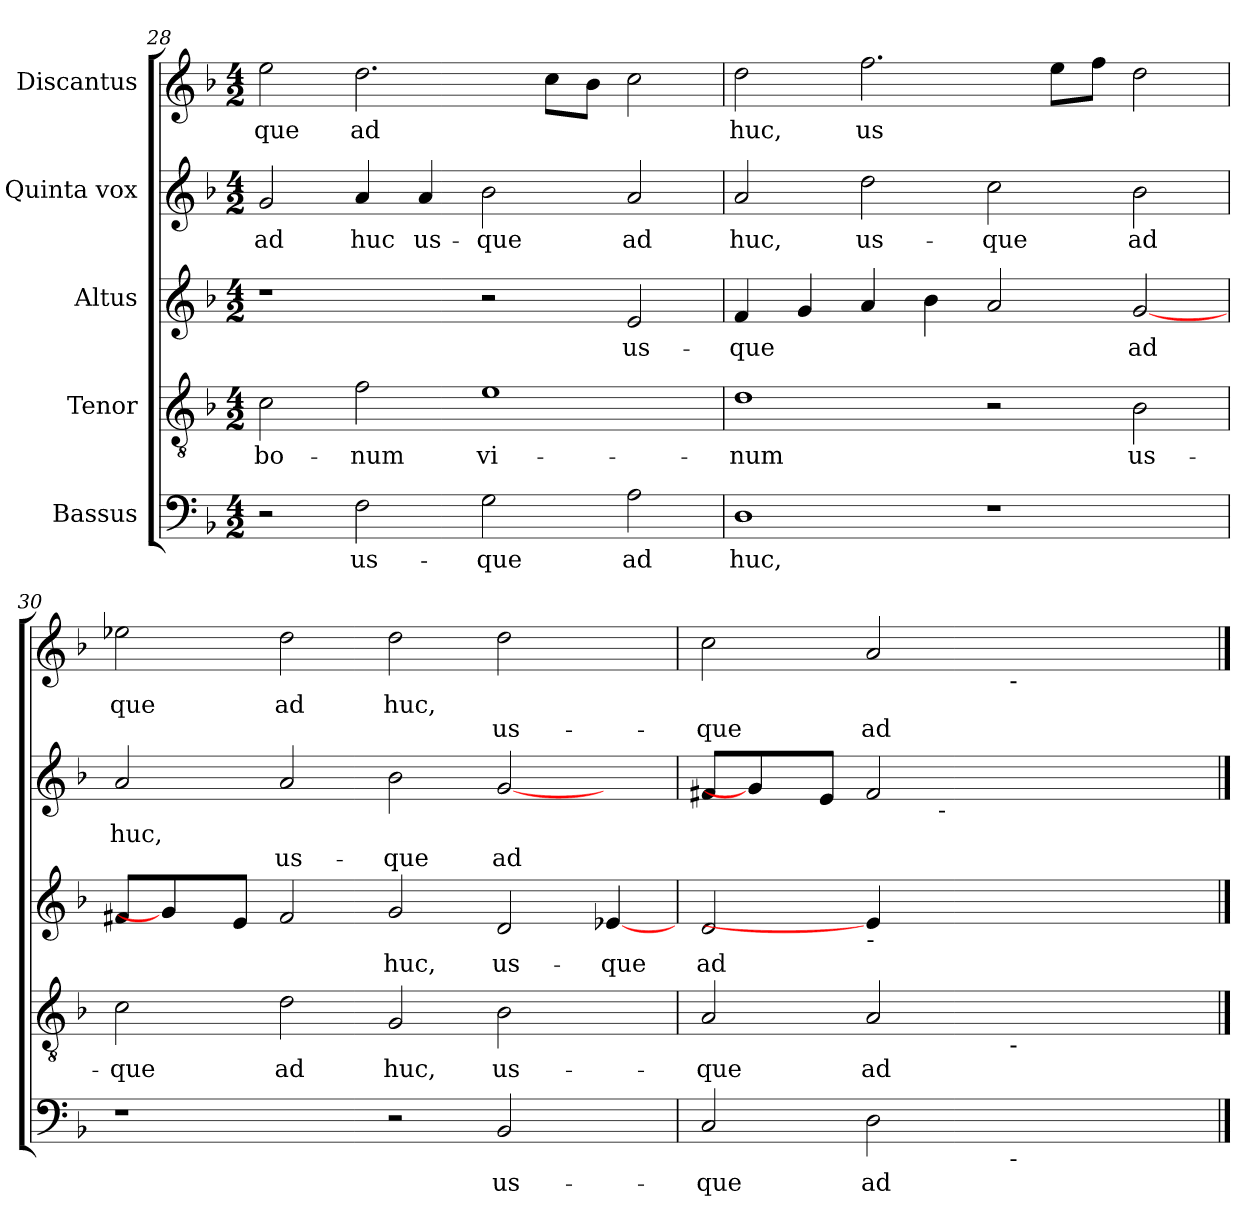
**kern	**text	**kern	**text	**kern	**text	**kern	**text	**text	**kern	**text	**text
*part5	*part5	*part4	*part4	*part3	*part3	*part2	*part2	*part2	*part1	*part1	*part1
*staff5	*staff5	*staff4	*staff4	*staff3	*staff3	*staff2	*staff2	*staff2	*staff1	*staff1	*staff1
*I"Bassus	*	*I"Tenor	*	*I"Altus	*	*I"Quinta vox	*	*	*I"Discantus	*	*
!!LO:LB:g=z
*clefF4	*	*clefGv2	*	*clefG2	*	*clefG2	*	*	*clefG2	*	*
*k[b-]	*	*k[b-]	*	*k[b-]	*	*k[b-]	*	*	*k[b-]	*	*
*F:	*	*F:	*	*F:	*	*F:	*	*	*F:	*	*
*M4/2	*	*M4/2	*	*M4/2	*	*M4/2	*	*	*M4/2	*	*
=28	=28	=28	=28	=28	=28	=28	=28	=28	=28	=28	=28
!	!	!	!LO:LY:b	!	!	!	!LO:LY:b	!	!	!LO:LY:b	!
2r	.	2c	bo-	1r	.	2g	ad	.	2ee	que	.
!	!LO:LY:b	!	!LO:LY:b	!	!	!	!LO:LY:b	!	!	!LO:LY:b	!
2F	us-	2f	-num	.	.	4a	huc	.	2.dd	ad	.
!	!	!	!	!	!	!	!LO:LY:b	!	!	!	!
.	.	.	.	.	.	4a	us-	.	.	.	.
!	!LO:LY:b	!	!LO:LY:b	!	!	!	!LO:LY:b	!	!	!	!
2G	-que	1e	vi-	2r	.	2b-	-que	.	.	.	.
.	.	.	.	.	.	.	.	.	8ccL	.	.
.	.	.	.	.	.	.	.	.	8b-J	.	.
!	!LO:LY:b	!	!	!	!LO:LY:b	!	!LO:LY:b	!	!	!	!
2A	ad	.	.	2e	us-	2a	ad	.	2cc	.	.
=29	=29	=29	=29	=29	=29	=29	=29	=29	=29	=29	=29
!	!LO:LY:b	!	!LO:LY:b	!	!LO:LY:b	!	!LO:LY:b	!	!	!LO:LY:b	!
1D	huc,	1d	-num	4f	-que	2a	huc,	.	2dd	huc,	.
.	.	.	.	4g	.	.	.	.	.	.	.
!	!	!	!	!	!	!	!LO:LY:b	!	!	!LO:LY:b	!
.	.	.	.	4a	.	2dd	us-	.	2.ff	us	.
.	.	.	.	4b-	.	.	.	.	.	.	.
!	!	!	!	!	!	!	!LO:LY:b	!	!	!	!
1r	.	2r	.	2a	.	2cc	-que	.	.	.	.
.	.	.	.	.	.	.	.	.	8eeL	.	.
.	.	.	.	.	.	.	.	.	8ffJ	.	.
!	!	!	!LO:LY:b	!	!LO:LY:b	!	!LO:LY:b	!	!	!	!
.	.	2B-	us-	[2g	ad	2b-	ad	.	2dd	.	.
=30	=30	=30	=30	=30	=30	=30	=30	=30	=30	=30	=30
!	!	!	!LO:LY:b	!	!	!	!LO:LY:b	!	!	!LO:LY:b	!
1r	.	2c	-que	8f#L	.	2a	huc,	.	2ee-X	que	.
.	.	.	.	4g]	.	.	.	.	.	.	.
.	.	.	.	8eJ	.	.	.	.	.	.	.
!	!	!	!LO:LY:b	!	!	!	!	!LO:LY:b	!	!LO:LY:b	!
.	.	2d	ad	2f#	.	2a	.	us-	2dd	ad	.
!	!	!	!LO:LY:b	!	!LO:LY:b	!	!	!LO:LY:b	!	!LO:LY:b	!
2r	.	2G	huc,	2g	huc,	2b-	.	-que	2dd	huc,	.
!	!LO:LY:b	!	!LO:LY:b	!	!LO:LY:b	!	!	!LO:LY:b	!	!	!LO:LY:b
2BB-	us-	2B-	us-	2d	us-	[2g	.	ad	2dd	.	us-
!	!	!	!	!	!LO:LY:b	!	!	!	!	!	!
4ryy	.	4ryy	.	[4e-X	-que	4ryy	.	.	4ryy	.	.
=31	=31	=31	=31	=31	=31	=31	=31	=31	=31	=31	=31
!	!LO:LY:b	!	!LO:LY:b	!	!LO:LY:b	!	!	!	!	!	!LO:LY:b
*	*	*	*	*	*	*^	*	*	*	*	*
2C	-que	2A	-que	2d	ad	8f#L	2.ryy	.	.	2cc	.	-que
.	.	.	.	.	.	4g]	.	.	.	.	.	.
.	.	.	.	.	.	8eJ	.	.	.	.	.	.
!	!	!	!	!LO:TX:b:t=-	!	!	!	!	!	!	!	!
!	!LO:LY:b	!	!LO:LY:b	!	!	!	!	!	!	!	!	!LO:LY:b
2D	ad	2A	ad	4e-]	.	2f#	.	.	.	2a	.	ad
!	!	!	!	!	!	!	!LO:TX:b:t=-	!	!	!	!	!
!	!	!	!	!	!LO:LY:b	!	!	!	!	!	!	!
.	.	.	.	1dyy	huc.	.	1ryy	.	.	.	.	.
!	!	!	!	!	!	!	!	!	!	!LO:TX:b:t=-	!	!
!	!	!LO:TX:b:t=-	!	!	!	!	!	!	!	!	!	!
!LO:TX:b:t=-	!	!	!	!	!	!	!	!	!	!	!	!
!	!LO:LY:b	!	!LO:LY:b	!	!	!	!	!	!LO:LY:b	!	!	!LO:LY:b
1GGyy	huc	1Gyy	huc	.	.	1gyy	.	.	huc.	1bnyy	.	huc.
.	.	.	.	4ryy	.	.	4ryy	.	.	.	.	.
*	*	*	*	*	*	*v	*v	*	*	*	*	*
==	==	==	==	==	==	==	==	==	==	==	==
*-	*-	*-	*-	*-	*-	*-	*-	*-	*-	*-	*-
